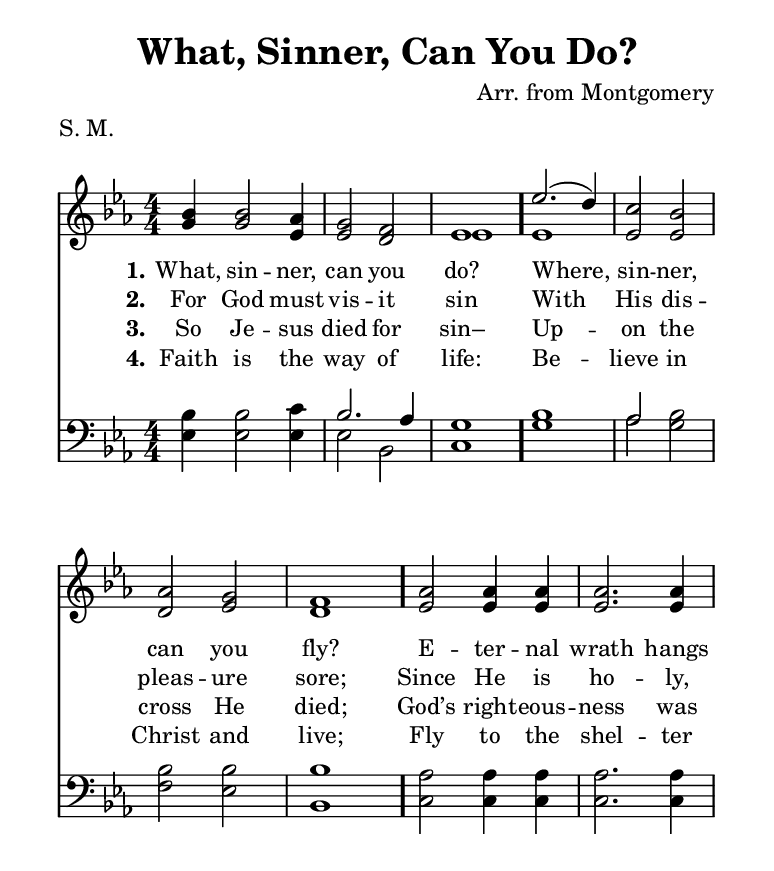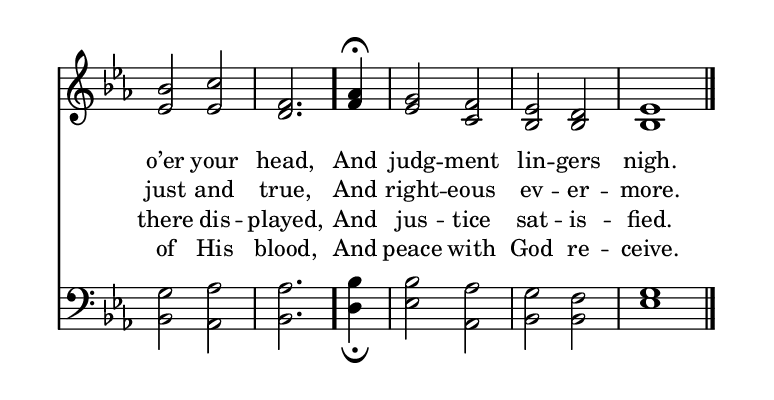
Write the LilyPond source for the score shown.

\include "common/global.ily"
\paper {
  \include "common/paper.ily"
  ragged-bottom = ##t
  system-system-spacing.padding = 8
}

\header{
  %gospel
  hymnnumber = "280"
  title = "What, Sinner, Can You Do?"
  tunename = "London"
  meter = "S. M."
  poet = ""
  composer = "Arr. from Montgomery"
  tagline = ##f
}

ta = { \tempo 4=140 }
tb = { \tempo 4=70 }

global = {
  \include "common/overrides.ily"
  \override Staff.TimeSignature.style = #'numbered
  \time 4/4
  \override Score.MetronomeMark.transparent = ##t % hide all fermata changes too
  \ta
  \key ees \major
  \autoBeamOff
}

notesSoprano = {
\global
\relative c'' {

  bes4 bes2 aes4 | g2 f | ees1 |
  ees'2.( d4) | c2 bes | aes g | f1 |
  aes2 aes4 aes | aes2. aes4 | bes2 c | f,2.
  \tb aes4\fermata \ta | g2 f | ees d | ees1 |

  \bar "|."

}
}

notesAlto = {
\global
\relative e' {

  g4 g2 ees4 | ees2 d | ees1 |
  ees1 | ees2 ees | d ees | d1 |
  ees2 ees4 ees | ees2. ees4 | ees2 ees | d2.
  f4 | ees2 c | bes bes | bes1 |

}
}

notesTenor = {
\global
\relative a {

  bes4 bes2 c4 | bes2. aes4 | g1 |
  bes1 | aes2 bes | bes bes | bes1 |
  aes2 aes4 aes | aes2. aes4 | g2 aes | aes2.
  bes4 | bes2 aes | g f | g1 |

}
}

notesBass = {
\global
\relative f {

  ees4 ees2 ees4 | ees2 bes | c1 |
  g'1 | aes2 g | f ees | bes1 |
  c2 c4 c | c2. c4 | bes2 aes | bes2.
  d4_\fermata | ees2 aes, | bes bes | ees1

}
}

wordsA = \lyricmode {
\set stanza = "1."

What, sin -- ner, can you do? \bar "."
Where, sin -- ner, can you fly? \bar "."
E -- ter -- nal wrath hangs o’er your head, \bar "."
And judg -- ment lin -- gers nigh. \bar "."

}

wordsB = \lyricmode {
\set stanza = "2."

For God must vis -- it sin
With His dis -- pleas -- ure sore;
Since He is ho -- ly, just and true,
And right -- eous ev -- er -- more.

}

wordsC = \lyricmode {
\set stanza = "3."

So Je -- sus died for sin–
Up -- on the cross He died;
God’s right -- eous -- ness was there dis -- played,
And jus -- tice sat -- is -- fied.

}

wordsD = \lyricmode {
\set stanza = "4."

Faith is the way of life:
Be -- lieve in Christ and live;
Fly to the shel -- ter of His blood,
And peace with God re -- ceive.

}

\score {
  \context ChoirStaff <<
    \context Staff = upper <<
      \set Staff.autoBeaming = ##f
      \set ChoirStaff.systemStartDelimiter = #'SystemStartBar
      \set ChoirStaff.printPartCombineTexts = ##f
      \partcombine #'(2 . 9) \notesSoprano \notesAlto
      \context NullVoice = sopranos { \voiceOne << \notesSoprano >> }
      \context Lyrics = one   \lyricsto sopranos \wordsA
      \context Lyrics = two   \lyricsto sopranos \wordsB
      \context Lyrics = three \lyricsto sopranos \wordsC
      \context Lyrics = four  \lyricsto sopranos \wordsD
    >>
    \context Staff = men <<
      \set Staff.autoBeaming = ##f
      \clef bass
      \set ChoirStaff.printPartCombineTexts = ##f
      \partcombine #'(2 . 9) \notesTenor \notesBass
    >>
  >>
  \layout {
    \include "common/layout.ily"
  }
  \midi{
    \include "common/midi.ily"
  }
}

\version "2.19.49"  % necessary for upgrading to future LilyPond versions.

% vi:set et ts=2 sw=2 ai nocindent syntax=lilypond:
